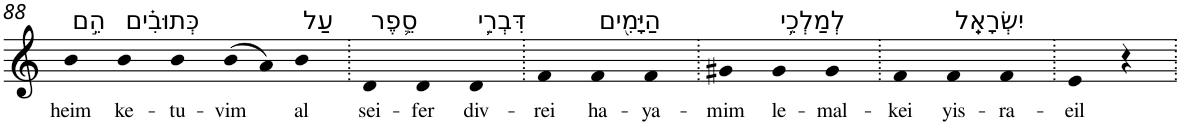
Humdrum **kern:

**kern	**text
*part1	*part1
*staff1	*staff1
*I"Piano	*
*I'Pno	*
!!LO:PB:g=z
*clefG2	*
*k[]	*
=88	=88
!LO:TX:a:t=הֵ֣ם	!
!	!LO:LY:b
4b	heim
!LO:TX:a:t=כְּתוּבִ֗ים	!
!	!LO:LY:b
4b	ke-
!	!LO:LY:b
4b	-tu-
!	!LO:LY:b
(>8b	-vim
8a)	.
!LO:TX:a:t=עַל	!
!	!LO:LY:b
4b	al
=89.	=89.
!LO:TX:a:t=סֵ֛פֶר	!
!	!LO:LY:b
4d	sei-
!	!LO:LY:b
4d	-fer
!LO:TX:a:t=דִּבְרֵ֥י	!
!	!LO:LY:b
4d	div-
=90.	=90.
!	!LO:LY:b
4f	-rei
!LO:TX:a:t=הַיָּמִ֖ים	!
!	!LO:LY:b
4f	ha-
!	!LO:LY:b
4f	-ya-
=91.	=91.
!	!LO:LY:b
4g#X	-mim
!LO:TX:a:t=לְמַלְכֵ֥י	!
!	!LO:LY:b
4g#	le-
!	!LO:LY:b
4g#	-mal-
=92.	=92.
!	!LO:LY:b
4f	-kei
!LO:TX:a:t=יִשְׂרָאֵֽל	!
!	!LO:LY:b
4f	yis-
!	!LO:LY:b
4f	-ra-
=93.	=93.
!	!LO:LY:b
4e	-eil
4r	.
=.	=.
*-	*-
